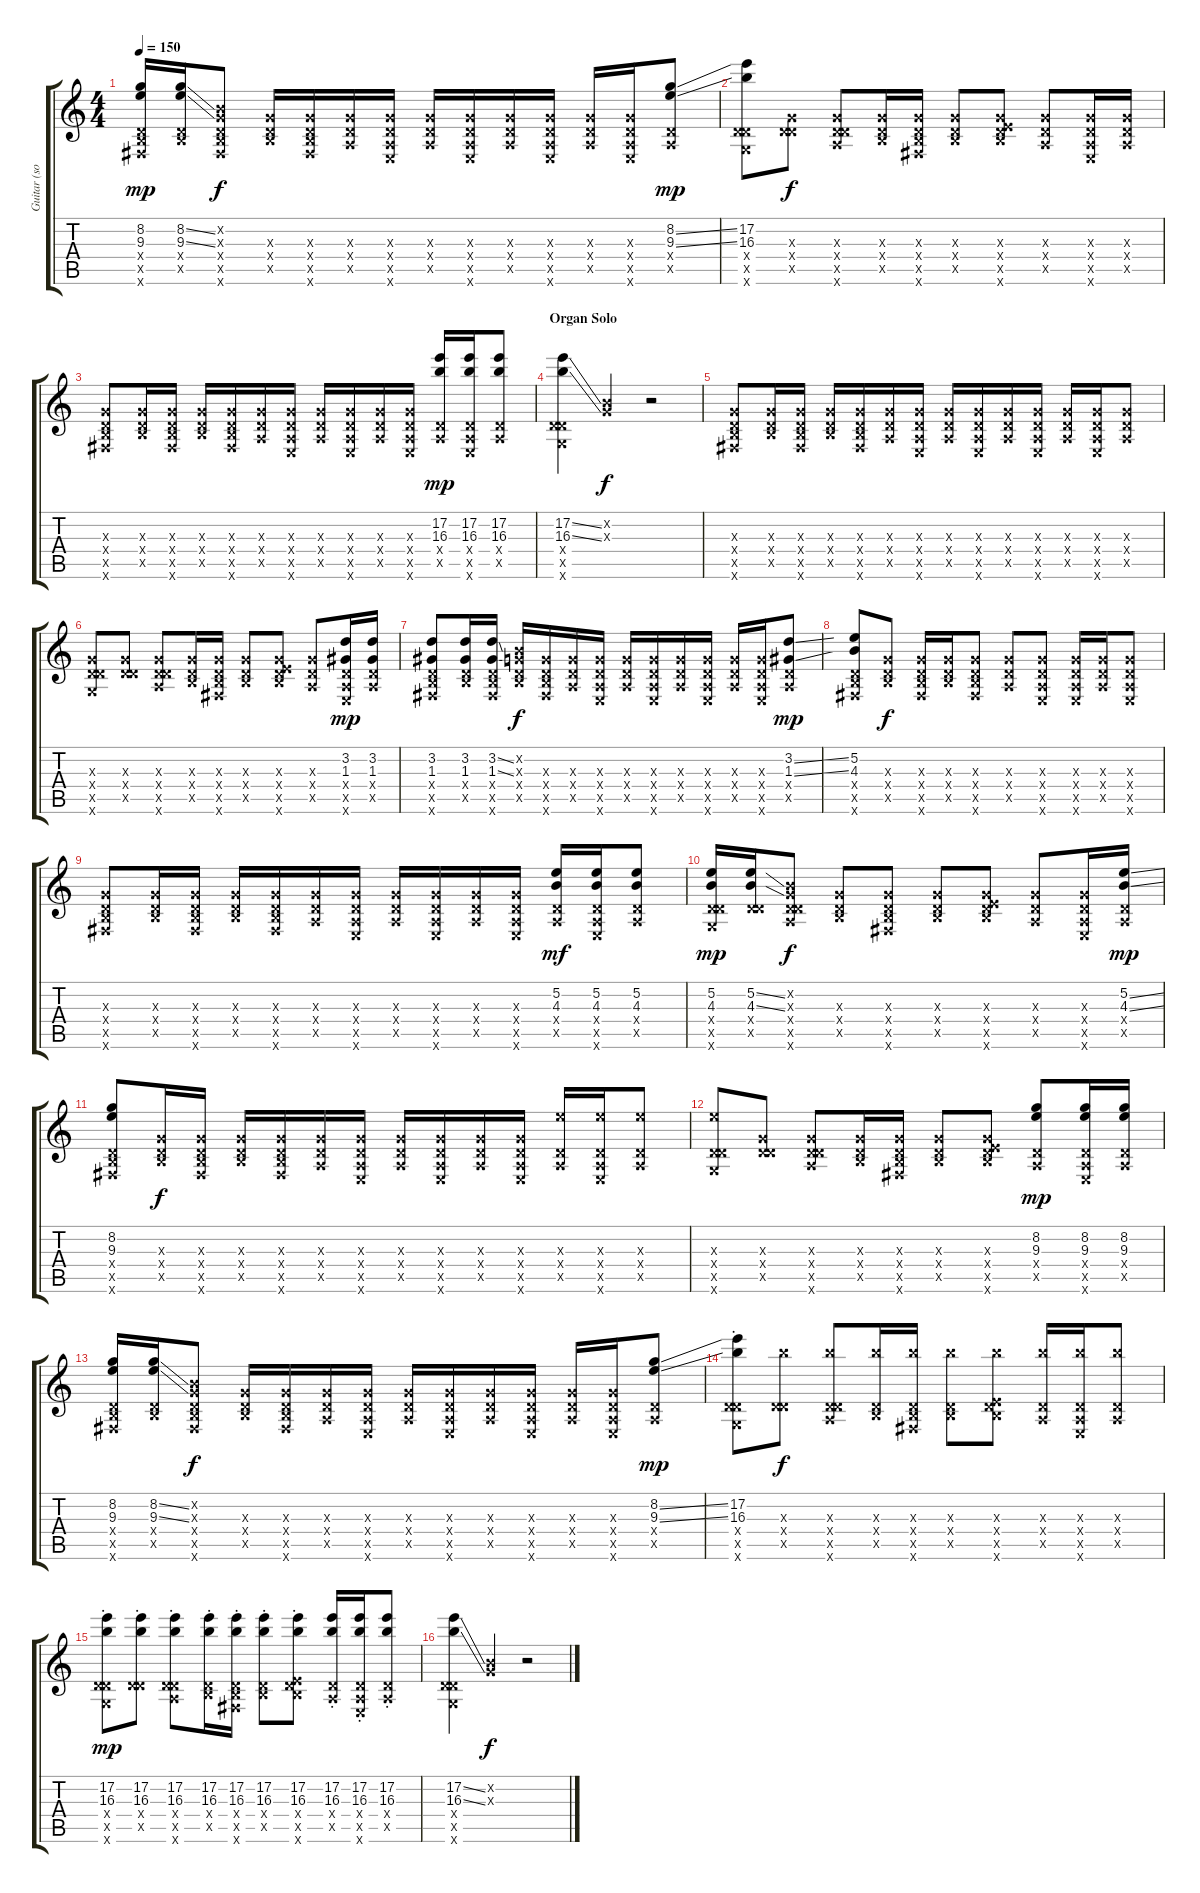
\track ("Guitar (solo)" "Guitar (so") {instrument overdrivenguitar}
\staff {score tabs}
\tuning (E4 B3 G3 D3 A2 E2) {hide}
\ts (4 4)
\tempo 150
\clef g2
\ks c
(8.2 9.3 0.4{x} 2.5{x} 2.6{x}).16{dy mp} (8.2{ss} 9.3{ss} 0.4{x} 2.5{x}).16 (0.2{x} 0.3{x} 0.4{x} 2.5{x} 2.6{x}).8{dy f} (0.3{x} 0.4{x} 2.5{x}).16 (0.3{x} 0.4{x} 2.5{x} 2.6{x}).16 (0.3{x} 0.4{x} 0.5{x}).16 (0.3{x} 0.4{x} 0.5{x} 0.6{x}).16 (0.3{x} 0.4{x} 0.5{x}).16 (0.3{x} 0.4{x} 0.5{x} 0.6{x}).16 (0.3{x} 0.4{x} 0.5{x}).16 (0.3{x} 0.4{x} 0.5{x} 0.6{x}).16 (0.3{x} 0.4{x} 0.5{x}).16 (0.3{x} 0.4{x} 0.5{x} 0.6{x}).16 (8.2{ss} 9.3{ss} 0.4{x} 0.5{x}).8{dy mp} |
(17.2 16.3 0.4{x} 5.5{x} 3.6{x}).8 (0.3{x} 0.4{x} 5.5{x}).8{dy f} (0.3{x} 0.4{x} 5.5{x} 5.6{x}).8 (0.3{x} 0.4{x} 2.5{x}).16 (0.3{x} 0.4{x} 2.5{x} 2.6{x}).16 (0.3{x} 0.4{x} 2.5{x}).8 (0.3{x} 0.4{x} 7.5{x} 7.6{x}).8 (0.3{x} 0.4{x} 0.5{x}).8 (0.3{x} 0.4{x} 0.5{x} 0.6{x}).16 (0.3{x} 0.4{x} 0.5{x}).16 |
(0.3{x} 0.4{x} 2.5{x} 2.6{x}).8 (0.3{x} 0.4{x} 2.5{x}).16 (0.3{x} 0.4{x} 2.5{x} 2.6{x}).16 (0.3{x} 0.4{x} 2.5{x}).16 (0.3{x} 0.4{x} 2.5{x} 2.6{x}).16 (0.3{x} 0.4{x} 0.5{x}).16 (0.3{x} 0.4{x} 0.5{x} 0.6{x}).16 (0.3{x} 0.4{x} 0.5{x}).16 (0.3{x} 0.4{x} 0.5{x} 0.6{x}).16 (0.3{x} 0.4{x} 0.5{x}).16 (0.3{x} 0.4{x} 0.5{x} 0.6{x}).16 (17.2 16.3 0.4{x} 0.5{x}).16{dy mp} (17.2 16.3 0.4{x} 0.5{x} 0.6{x}).16 (17.2 16.3 0.4{x} 0.5{x}).8 |
\section ("" "Organ Solo")
(17.2{ss} 16.3{ss} 0.4{x} 5.5{x} 3.6{x}).4 (0.2{x} 0.3{x}).4{dy f} r.2 |
(0.3{x} 0.4{x} 2.5{x} 2.6{x}).8{volume 16 instrument overdrivenguitar} (0.3{x} 0.4{x} 2.5{x}).16 (0.3{x} 0.4{x} 2.5{x} 2.6{x}).16 (0.3{x} 0.4{x} 2.5{x}).16 (0.3{x} 0.4{x} 2.5{x} 2.6{x}).16 (0.3{x} 0.4{x} 0.5{x}).16 (0.3{x} 0.4{x} 0.5{x} 0.6{x}).16 (0.3{x} 0.4{x} 0.5{x}).16 (0.3{x} 0.4{x} 0.5{x} 0.6{x}).16 (0.3{x} 0.4{x} 0.5{x}).16 (0.3{x} 0.4{x} 0.5{x} 0.6{x}).16 (0.3{x} 0.4{x} 0.5{x}).16 (0.3{x} 0.4{x} 0.5{x} 0.6{x}).16 (0.3{x} 0.4{x} 0.5{x}).8 |
(0.3{x} 0.4{x} 5.5{x} 3.6{x}).8 (0.3{x} 0.4{x} 5.5{x}).8 (0.3{x} 0.4{x} 5.5{x} 5.6{x}).8 (0.3{x} 0.4{x} 2.5{x}).16 (0.3{x} 0.4{x} 2.5{x} 2.6{x}).16 (0.3{x} 0.4{x} 2.5{x}).8 (0.3{x} 0.4{x} 7.5{x} 7.6{x}).8 (0.3{x} 0.4{x} 0.5{x}).8 (3.2 1.3 0.4{x} 0.5{x} 0.6{x}).16{dy mp} (3.2 1.3 0.4{x} 0.5{x}).16 |
(3.2 1.3 0.4{x} 2.5{x} 2.6{x}).8 (3.2 1.3 0.4{x} 2.5{x}).16 (3.2{ss} 1.3{ss} 0.4{x} 2.5{x} 2.6{x}).16 (0.2{x} 0.3{x} 0.4{x} 2.5{x}).16{dy f} (0.3{x} 0.4{x} 2.5{x} 2.6{x}).16 (0.3{x} 0.4{x} 0.5{x}).16 (0.3{x} 0.4{x} 0.5{x} 0.6{x}).16 (0.3{x} 0.4{x} 0.5{x}).16 (0.3{x} 0.4{x} 0.5{x} 0.6{x}).16 (0.3{x} 0.4{x} 0.5{x}).16 (0.3{x} 0.4{x} 0.5{x} 0.6{x}).16 (0.3{x} 0.4{x} 0.5{x}).16 (0.3{x} 0.4{x} 0.5{x} 0.6{x}).16 (3.2{ss} 1.3{ss} 0.4{x} 0.5{x}).8{dy mp} |
(5.2 4.3 0.4{x} 2.5{x} 2.6{x}).8 (0.3{x} 0.4{x} 2.5{x}).8{dy f} (0.3{x} 0.4{x} 2.5{x} 2.6{x}).16 (0.3{x} 0.4{x} 2.5{x}).16 (0.3{x} 0.4{x} 2.5{x} 2.6{x}).8 (0.3{x} 0.4{x} 0.5{x}).8 (0.3{x} 0.4{x} 0.5{x} 0.6{x}).8 (0.3{x} 0.4{x} 0.5{x} 0.6{x}).16 (0.3{x} 0.4{x} 0.5{x}).16 (0.3{x} 0.4{x} 0.5{x} 0.6{x}).8 |
(0.3{x} 0.4{x} 2.5{x} 2.6{x}).8 (0.3{x} 0.4{x} 2.5{x}).16 (0.3{x} 0.4{x} 2.5{x} 2.6{x}).16 (0.3{x} 0.4{x} 2.5{x}).16 (0.3{x} 0.4{x} 2.5{x} 2.6{x}).16 (0.3{x} 0.4{x} 0.5{x}).16 (0.3{x} 0.4{x} 0.5{x} 0.6{x}).16 (0.3{x} 0.4{x} 0.5{x}).16 (0.3{x} 0.4{x} 0.5{x} 0.6{x}).16 (0.3{x} 0.4{x} 0.5{x}).16 (0.3{x} 0.4{x} 0.5{x} 0.6{x}).16 (5.2 4.3 0.4{x} 0.5{x}).16{dy mf} (5.2 4.3 0.4{x} 0.5{x} 0.6{x}).16 (5.2 4.3 0.4{x} 0.5{x}).8 |
(5.2 4.3 0.4{x} 5.5{x} 3.6{x}).16{dy mp} (5.2{ss} 4.3{ss} 0.4{x} 5.5{x}).16 (0.2{x} 0.3{x} 0.4{x} 5.5{x} 5.6{x}).8{dy f} (0.3{x} 0.4{x} 2.5{x}).8 (0.3{x} 0.4{x} 2.5{x} 2.6{x}).8 (0.3{x} 0.4{x} 2.5{x}).8 (0.3{x} 0.4{x} 7.5{x} 7.6{x}).8 (0.3{x} 0.4{x} 0.5{x}).8 (0.3{x} 0.4{x} 0.5{x} 0.6{x}).16 (5.2{ss} 4.3{ss} 0.4{x} 0.5{x}).16{dy mp} |
(8.2 9.3 0.4{x} 2.5{x} 2.6{x}).8 (0.3{x} 0.4{x} 2.5{x}).16{dy f} (0.3{x} 0.4{x} 2.5{x} 2.6{x}).16 (0.3{x} 0.4{x} 2.5{x}).16 (0.3{x} 0.4{x} 2.5{x} 2.6{x}).16 (0.3{x} 0.4{x} 0.5{x}).16 (0.3{x} 0.4{x} 0.5{x} 0.6{x}).16 (0.3{x} 0.4{x} 0.5{x}).16 (0.3{x} 0.4{x} 0.5{x} 0.6{x}).16 (0.3{x} 0.4{x} 0.5{x}).16 (0.3{x} 0.4{x} 0.5{x} 0.6{x}).16 (9.3{x} 0.4{x} 0.5{x}).16 (9.3{x} 0.4{x} 0.5{x} 0.6{x}).16 (9.3{x} 0.4{x} 0.5{x}).8 |
(9.3{x} 0.4{x} 5.5{x} 3.6{x}).8 (0.3{x} 0.4{x} 5.5{x}).8 (0.3{x} 0.4{x} 5.5{x} 5.6{x}).8 (0.3{x} 0.4{x} 2.5{x}).16 (0.3{x} 0.4{x} 2.5{x} 2.6{x}).16 (0.3{x} 0.4{x} 2.5{x}).8 (0.3{x} 0.4{x} 7.5{x} 7.6{x}).8 (8.2 9.3 0.4{x} 0.5{x}).8{dy mp} (8.2 9.3 0.4{x} 0.5{x} 0.6{x}).16 (8.2 9.3 0.4{x} 0.5{x}).16 |
(8.2 9.3 0.4{x} 2.5{x} 2.6{x}).16 (8.2{ss} 9.3{ss} 0.4{x} 2.5{x}).16 (0.2{x} 0.3{x} 0.4{x} 2.5{x} 2.6{x}).8{dy f} (0.3{x} 0.4{x} 2.5{x}).16 (0.3{x} 0.4{x} 2.5{x} 2.6{x}).16 (0.3{x} 0.4{x} 0.5{x}).16 (0.3{x} 0.4{x} 0.5{x} 0.6{x}).16 (0.3{x} 0.4{x} 0.5{x}).16 (0.3{x} 0.4{x} 0.5{x} 0.6{x}).16 (0.3{x} 0.4{x} 0.5{x}).16 (0.3{x} 0.4{x} 0.5{x} 0.6{x}).16 (0.3{x} 0.4{x} 0.5{x}).16 (0.3{x} 0.4{x} 0.5{x} 0.6{x}).16 (8.2{ss} 9.3{ss} 0.4{x} 0.5{x}).8{dy mp} |
(17.2{st} 16.3 0.4{x} 5.5{x} 3.6{x}).8 (16.3{x} 0.4{x} 5.5{x}).8{dy f} (16.3{x} 0.4{x} 5.5{x} 5.6{x}).8 (16.3{x} 0.4{x} 2.5{x}).16 (16.3{x} 0.4{x} 2.5{x} 2.6{x}).16 (16.3{x} 0.4{x} 2.5{x}).8 (16.3{x} 0.4{x} 7.5{x} 7.6{x}).8 (16.3{x} 0.4{x} 0.5{x}).16 (16.3{x} 0.4{x} 0.5{x} 0.6{x}).16 (16.3{x} 0.4{x} 0.5{x}).8 |
(17.2{st} 16.3 0.4{x} 5.5{x} 3.6{x}).8{dy mp} (17.2{st} 16.3 0.4{x} 5.5{x}).8 (17.2{st} 16.3 0.4{x} 5.5{x} 5.6{x}).8 (17.2{st} 16.3 0.4{x} 2.5{x}).16 (17.2{st} 16.3 0.4{x} 2.5{x} 2.6{x}).16 (17.2{st} 16.3 0.4{x} 2.5{x}).8 (17.2{st} 16.3 0.4{x} 7.5{x} 7.6{x}).8 (17.2{st} 16.3{st} 0.4{x} 0.5{x}).16 (17.2{st} 16.3{st} 0.4{x} 0.5{x} 0.6{x}).16 (17.2{st} 16.3{st} 0.4{x} 0.5{x}).8 |
(17.2{ss} 16.3{ss} 0.4{x} 5.5{x} 3.6{x}).4 (0.2{x} 0.3{x}).4{dy f} r.2
